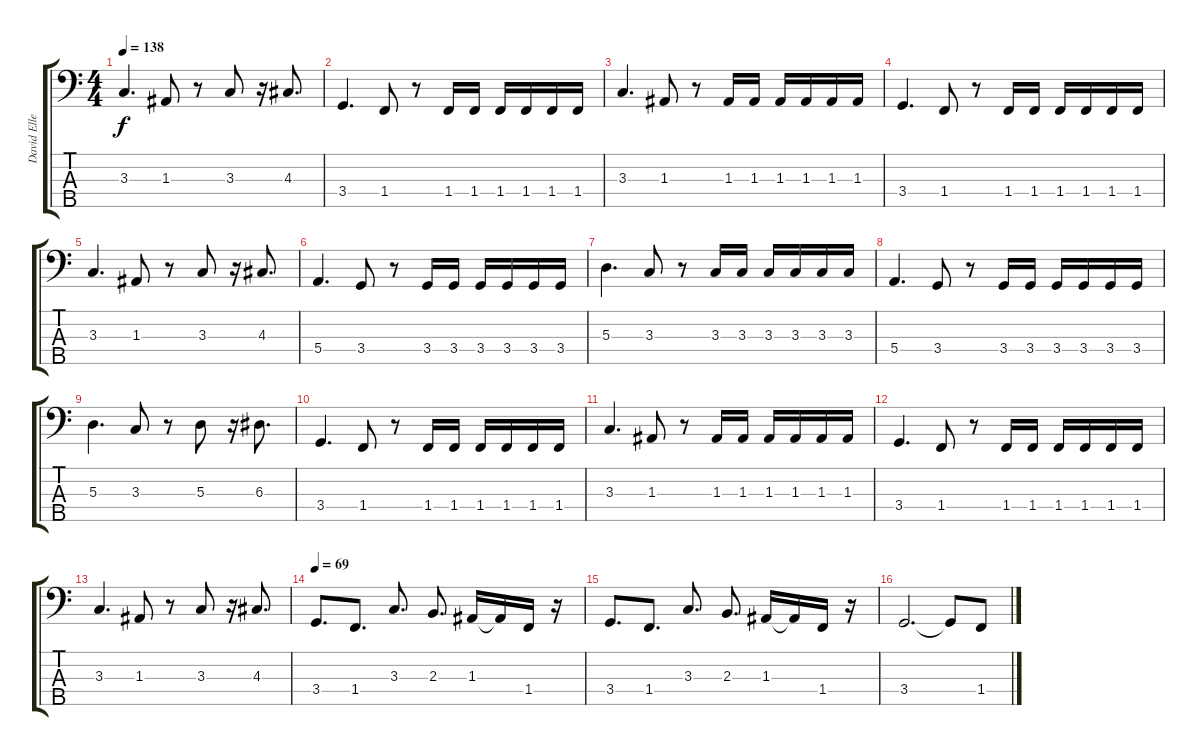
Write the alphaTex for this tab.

\track ("David Ellefson" "David Elle") {instrument acousticguitarnylon}
\staff {score tabs}
\tuning (G2 D2 A1 E1 B0) {hide}
\ts (4 4)
\tempo 138
\clef f4
\ks c
3.3.4{d dy f} 1.3.8 r.8 3.3.8 r.16 4.3.8{d} |
3.4.4{d} 1.4.8 r.8 1.4.16 1.4.16 1.4.16 1.4.16 1.4.16 1.4.16 |
3.3.4{d} 1.3.8 r.8 1.3.16 1.3.16 1.3.16 1.3.16 1.3.16 1.3.16 |
3.4.4{d} 1.4.8 r.8 1.4.16 1.4.16 1.4.16 1.4.16 1.4.16 1.4.16 |
3.3.4{d} 1.3.8 r.8 3.3.8 r.16 4.3.8{d} |
5.4.4{d} 3.4.8 r.8 3.4.16 3.4.16 3.4.16 3.4.16 3.4.16 3.4.16 |
5.3.4{d} 3.3.8 r.8 3.3.16 3.3.16 3.3.16 3.3.16 3.3.16 3.3.16 |
5.4.4{d} 3.4.8 r.8 3.4.16 3.4.16 3.4.16 3.4.16 3.4.16 3.4.16 |
5.3.4{d} 3.3.8 r.8 5.3.8 r.16 6.3.8{d} |
3.4.4{d} 1.4.8 r.8 1.4.16 1.4.16 1.4.16 1.4.16 1.4.16 1.4.16 |
3.3.4{d} 1.3.8 r.8 1.3.16 1.3.16 1.3.16 1.3.16 1.3.16 1.3.16 |
3.4.4{d} 1.4.8 r.8 1.4.16 1.4.16 1.4.16 1.4.16 1.4.16 1.4.16 |
3.3.4{d} 1.3.8 r.8 3.3.8 r.16 4.3.8{d} |
\tempo 69
3.4.8{d} 1.4.8{d} 3.3.8{d} 2.3.8{d} 1.3.16 1.3{t}.16 1.4.16 r.16 |
3.4.8{d} 1.4.8{d} 3.3.8{d} 2.3.8{d} 1.3.16 1.3{t}.16 1.4.16 r.16 |
3.4.2{d} 3.4{t}.8 1.4.8
